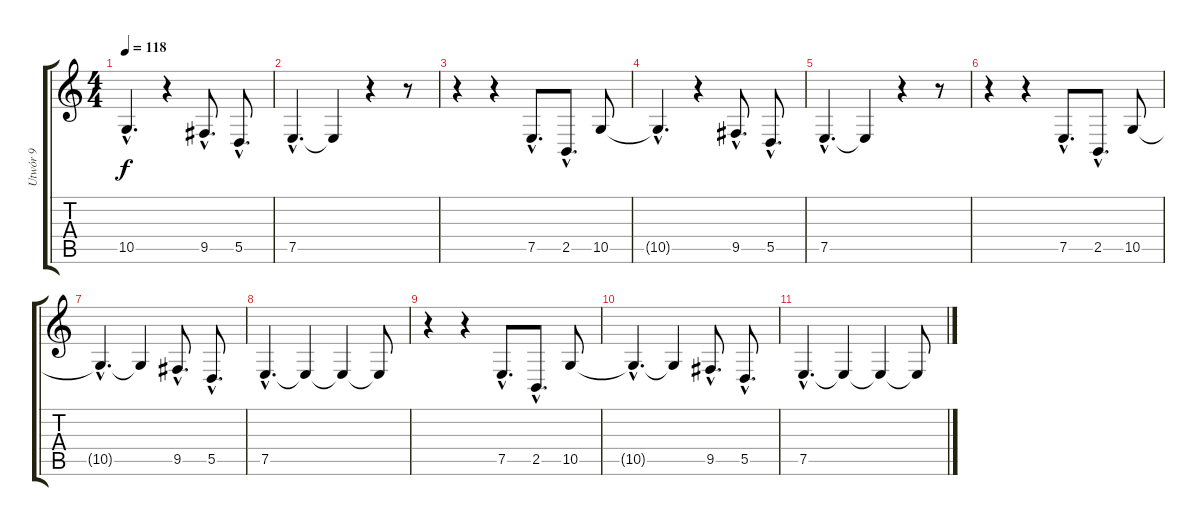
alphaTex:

\track ("Utwór 9" "Utwór 9") {instrument brightacousticpiano}
\staff {score tabs}
\tuning (E4 B3 G3 D3 A2 E2) {hide}
\ts (4 4)
\tempo 118
\clef g2
\ks c
10.5{hac t}.4{d dy f} r.4 9.5{hac}.8{d} 5.5{hac}.8{d} |
7.5{hac}.4{d} 7.5{t}.4 r.4 r.8 |
r.4 r.4 7.5{hac}.8{d} 2.5{hac}.8{d} 10.5.8 |
10.5{hac t}.4{d} r.4 9.5{hac}.8{d} 5.5{hac}.8{d} |
7.5{hac}.4{d} 7.5{t}.4 r.4 r.8 |
r.4 r.4 7.5{hac}.8{d} 2.5{hac}.8{d} 10.5.8 |
10.5{hac t}.4{d} 10.5{t}.4 9.5{hac}.8{d} 5.5{hac}.8{d} |
7.5{hac}.4{d} 7.5{t}.4 7.5{t}.4 7.5{t}.8 |
r.4 r.4 7.5{hac}.8{d} 2.5{hac}.8{d} 10.5.8 |
10.5{hac t}.4{d} 10.5{t}.4 9.5{hac}.8{d} 5.5{hac}.8{d} |
7.5{hac}.4{d} 7.5{t}.4 7.5{t}.4 7.5{t}.8
